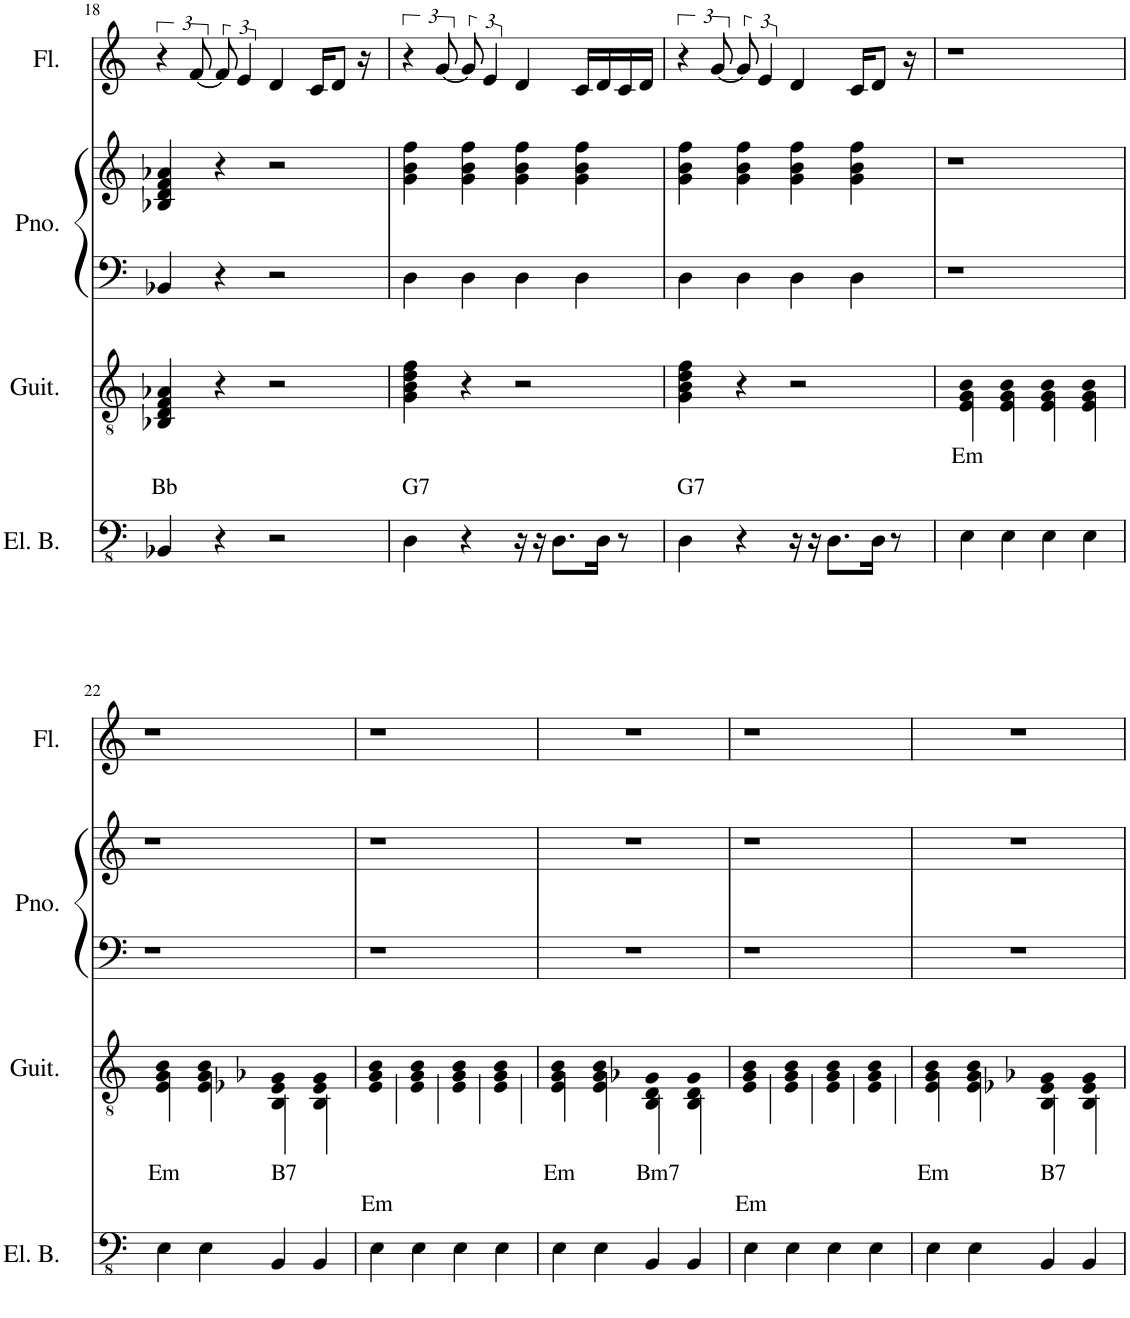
**kern	**kern	**text	**kern	**kern	**kern
*part4	*part3	*part3	*part2	*part2	*part1
*staff5	*staff4	*staff4	*staff3	*staff2	*staff1
*I"Electric Bass	*I"Guitar	*	*I"Piano	*	*I"Flute
*I'El. B.	*I'Guit.	*	*I'Pno.	*	*I'Fl.
!!LO:PB:g=z
*clefFv4	*clefGv2	*	*clefF4	*clefG2	*clefG2
*k[]	*k[]	*	*k[]	*k[]	*k[]
*M4/4	*M4/4	*	*M4/4	*M4/4	*M4/4
=18	=18	=18	=18	=18	=18
!	!	!LO:LY:b	!	!	!
4BBB-X/	4BB-X/ 4D/ 4F/ 4A-X/	Bb	4BB-X/	4B-X/ 4d/ 4f/ 4a-X/	6r
.	.	.	.	.	[12f/
4r	4r	.	4r	4r	12f/]
.	.	.	.	.	6e/
2r	2r	.	2r	2r	4d/
.	.	.	.	.	16c/KL
.	.	.	.	.	8d/J
.	.	.	.	.	16r
=19	=19	=19	=19	=19	=19
!	!	!LO:LY:b	!	!	!
4DD\	4G\ 4B\ 4d\ 4f\	G7	4D\	4g\ 4b\ 4ff\	6r
.	.	.	.	.	[12g/
4r	4r	.	4D\	4g\ 4b\ 4ff\	12g/]
.	.	.	.	.	6e/
16r	2r	.	4D\	4g\ 4b\ 4ff\	4d/
16r	.	.	.	.	.
8.DD\L	.	.	.	.	.
.	.	.	4D\	4g\ 4b\ 4ff\	16c/LL
16DD\Jk	.	.	.	.	16d/
8r	.	.	.	.	16c/
.	.	.	.	.	16d/JJ
=20	=20	=20	=20	=20	=20
!	!	!LO:LY:b	!	!	!
4DD\	4G\ 4B\ 4d\ 4f\	G7	4D\	4g\ 4b\ 4ff\	6r
.	.	.	.	.	[12g/
4r	4r	.	4D\	4g\ 4b\ 4ff\	12g/]
.	.	.	.	.	6e/
16r	2r	.	4D\	4g\ 4b\ 4ff\	4d/
16r	.	.	.	.	.
8.DD\L	.	.	.	.	.
.	.	.	4D\	4g\ 4b\ 4ff\	16c/KL
16DD\Jk	.	.	.	.	8d/J
8r	.	.	.	.	.
.	.	.	.	.	16r
=21	=21	=21	=21	=21	=21
!	!	!LO:LY:b	!	!	!
4EE\	4E/ 4G/ 4B/	Em	1r	1r	1r
4EE\	4E/ 4G/ 4B/	.	.	.	.
4EE\	4E/ 4G/ 4B/	.	.	.	.
4EE\	4E/ 4G/ 4B/	.	.	.	.
!!LO:LB:g=z
=22	=22	=22	=22	=22	=22
!	!	!LO:LY:b	!	!	!
4EE\	4E/ 4G/ 4B/	Em	1r	1r	1r
4EE\	4E/ 4G/ 4B/	.	.	.	.
!	!	!LO:LY:b	!	!	!
4BBB/	4BB/ 4E-X/ 4G-X/	B7	.	.	.
4BBB/	4BB/ 4E-/ 4G-/	.	.	.	.
=23	=23	=23	=23	=23	=23
!	!	!LO:LY:b	!	!	!
4EE\	4E/ 4G/ 4B/	Em	1r	1r	1r
4EE\	4E/ 4G/ 4B/	.	.	.	.
4EE\	4E/ 4G/ 4B/	.	.	.	.
4EE\	4E/ 4G/ 4B/	.	.	.	.
=24	=24	=24	=24	=24	=24
!	!	!LO:LY:b	!	!	!
4EE\	4E/ 4G/ 4B/	Em	1r	1r	1r
4EE\	4E/ 4G/ 4B/	.	.	.	.
!	!	!LO:LY:b	!	!	!
4BBB/	4BB/ 4D/ 4G-X/	Bm7	.	.	.
4BBB/	4BB/ 4D/ 4G-/	.	.	.	.
=25	=25	=25	=25	=25	=25
!	!	!LO:LY:b	!	!	!
4EE\	4E/ 4G/ 4B/	Em	1r	1r	1r
4EE\	4E/ 4G/ 4B/	.	.	.	.
4EE\	4E/ 4G/ 4B/	.	.	.	.
4EE\	4E/ 4G/ 4B/	.	.	.	.
=26	=26	=26	=26	=26	=26
!	!	!LO:LY:b	!	!	!
4EE\	4E/ 4G/ 4B/	Em	1r	1r	1r
4EE\	4E/ 4G/ 4B/	.	.	.	.
!	!	!LO:LY:b	!	!	!
4BBB/	4BB/ 4E-X/ 4G-X/	B7	.	.	.
4BBB/	4BB/ 4E-/ 4G-/	.	.	.	.
=	=	=	=	=	=
*-	*-	*-	*-	*-	*-
